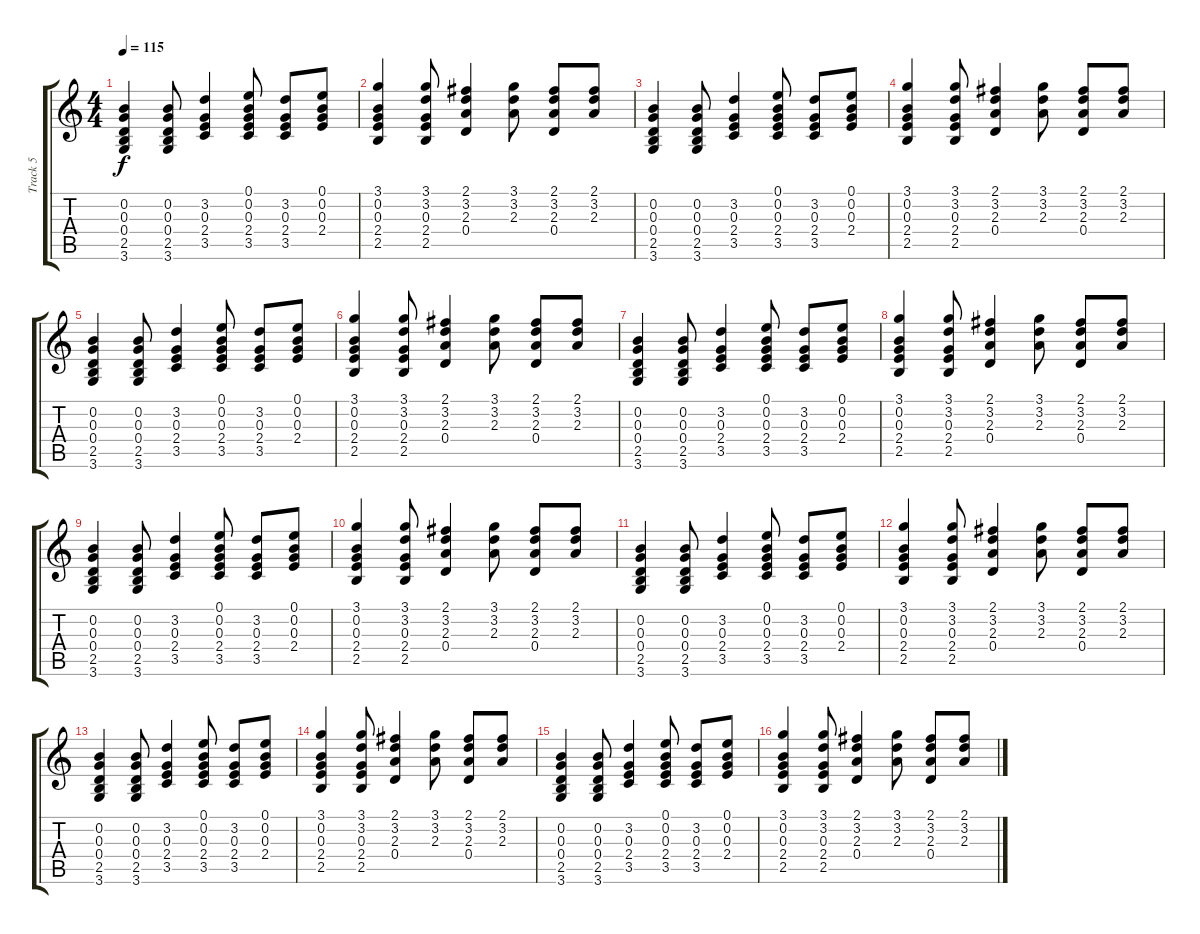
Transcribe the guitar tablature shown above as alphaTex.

\track ("Track 5" "Track 5") {instrument electricguitarmuted}
\staff {score tabs}
\tuning (E4 B3 G3 D3 A2 E2) {hide}
\ts (4 4)
\tempo 115
\clef g2
\ks c
(0.2 0.3 0.4 2.5 3.6).4{dy f} (0.2 0.3 0.4 2.5 3.6).8 (3.2 0.3 2.4 3.5).4 (0.1 0.2 0.3 2.4 3.5).8 (3.2 0.3 2.4 3.5).8 (0.1 0.2 0.3 2.4).8 |
(3.1 0.2 0.3 2.4 2.5).4 (3.1 3.2 0.3 2.4 2.5).8 (2.1 3.2 2.3 0.4).4 (3.1 3.2 2.3).8 (2.1 3.2 2.3 0.4).8 (2.1 3.2 2.3).8 |
(0.2 0.3 0.4 2.5 3.6).4 (0.2 0.3 0.4 2.5 3.6).8 (3.2 0.3 2.4 3.5).4 (0.1 0.2 0.3 2.4 3.5).8 (3.2 0.3 2.4 3.5).8 (0.1 0.2 0.3 2.4).8 |
(3.1 0.2 0.3 2.4 2.5).4 (3.1 3.2 0.3 2.4 2.5).8 (2.1 3.2 2.3 0.4).4 (3.1 3.2 2.3).8 (2.1 3.2 2.3 0.4).8 (2.1 3.2 2.3).8 |
(0.2 0.3 0.4 2.5 3.6).4 (0.2 0.3 0.4 2.5 3.6).8 (3.2 0.3 2.4 3.5).4 (0.1 0.2 0.3 2.4 3.5).8 (3.2 0.3 2.4 3.5).8 (0.1 0.2 0.3 2.4).8 |
(3.1 0.2 0.3 2.4 2.5).4 (3.1 3.2 0.3 2.4 2.5).8 (2.1 3.2 2.3 0.4).4 (3.1 3.2 2.3).8 (2.1 3.2 2.3 0.4).8 (2.1 3.2 2.3).8 |
(0.2 0.3 0.4 2.5 3.6).4 (0.2 0.3 0.4 2.5 3.6).8 (3.2 0.3 2.4 3.5).4 (0.1 0.2 0.3 2.4 3.5).8 (3.2 0.3 2.4 3.5).8 (0.1 0.2 0.3 2.4).8 |
(3.1 0.2 0.3 2.4 2.5).4 (3.1 3.2 0.3 2.4 2.5).8 (2.1 3.2 2.3 0.4).4 (3.1 3.2 2.3).8 (2.1 3.2 2.3 0.4).8 (2.1 3.2 2.3).8 |
(0.2 0.3 0.4 2.5 3.6).4 (0.2 0.3 0.4 2.5 3.6).8 (3.2 0.3 2.4 3.5).4 (0.1 0.2 0.3 2.4 3.5).8 (3.2 0.3 2.4 3.5).8 (0.1 0.2 0.3 2.4).8 |
(3.1 0.2 0.3 2.4 2.5).4 (3.1 3.2 0.3 2.4 2.5).8 (2.1 3.2 2.3 0.4).4 (3.1 3.2 2.3).8 (2.1 3.2 2.3 0.4).8 (2.1 3.2 2.3).8 |
(0.2 0.3 0.4 2.5 3.6).4 (0.2 0.3 0.4 2.5 3.6).8 (3.2 0.3 2.4 3.5).4 (0.1 0.2 0.3 2.4 3.5).8 (3.2 0.3 2.4 3.5).8 (0.1 0.2 0.3 2.4).8 |
(3.1 0.2 0.3 2.4 2.5).4 (3.1 3.2 0.3 2.4 2.5).8 (2.1 3.2 2.3 0.4).4 (3.1 3.2 2.3).8 (2.1 3.2 2.3 0.4).8 (2.1 3.2 2.3).8 |
(0.2 0.3 0.4 2.5 3.6).4 (0.2 0.3 0.4 2.5 3.6).8 (3.2 0.3 2.4 3.5).4 (0.1 0.2 0.3 2.4 3.5).8 (3.2 0.3 2.4 3.5).8 (0.1 0.2 0.3 2.4).8 |
(3.1 0.2 0.3 2.4 2.5).4 (3.1 3.2 0.3 2.4 2.5).8 (2.1 3.2 2.3 0.4).4 (3.1 3.2 2.3).8 (2.1 3.2 2.3 0.4).8 (2.1 3.2 2.3).8 |
(0.2 0.3 0.4 2.5 3.6).4 (0.2 0.3 0.4 2.5 3.6).8 (3.2 0.3 2.4 3.5).4 (0.1 0.2 0.3 2.4 3.5).8 (3.2 0.3 2.4 3.5).8 (0.1 0.2 0.3 2.4).8 |
(3.1 0.2 0.3 2.4 2.5).4 (3.1 3.2 0.3 2.4 2.5).8 (2.1 3.2 2.3 0.4).4 (3.1 3.2 2.3).8 (2.1 3.2 2.3 0.4).8 (2.1 3.2 2.3).8
